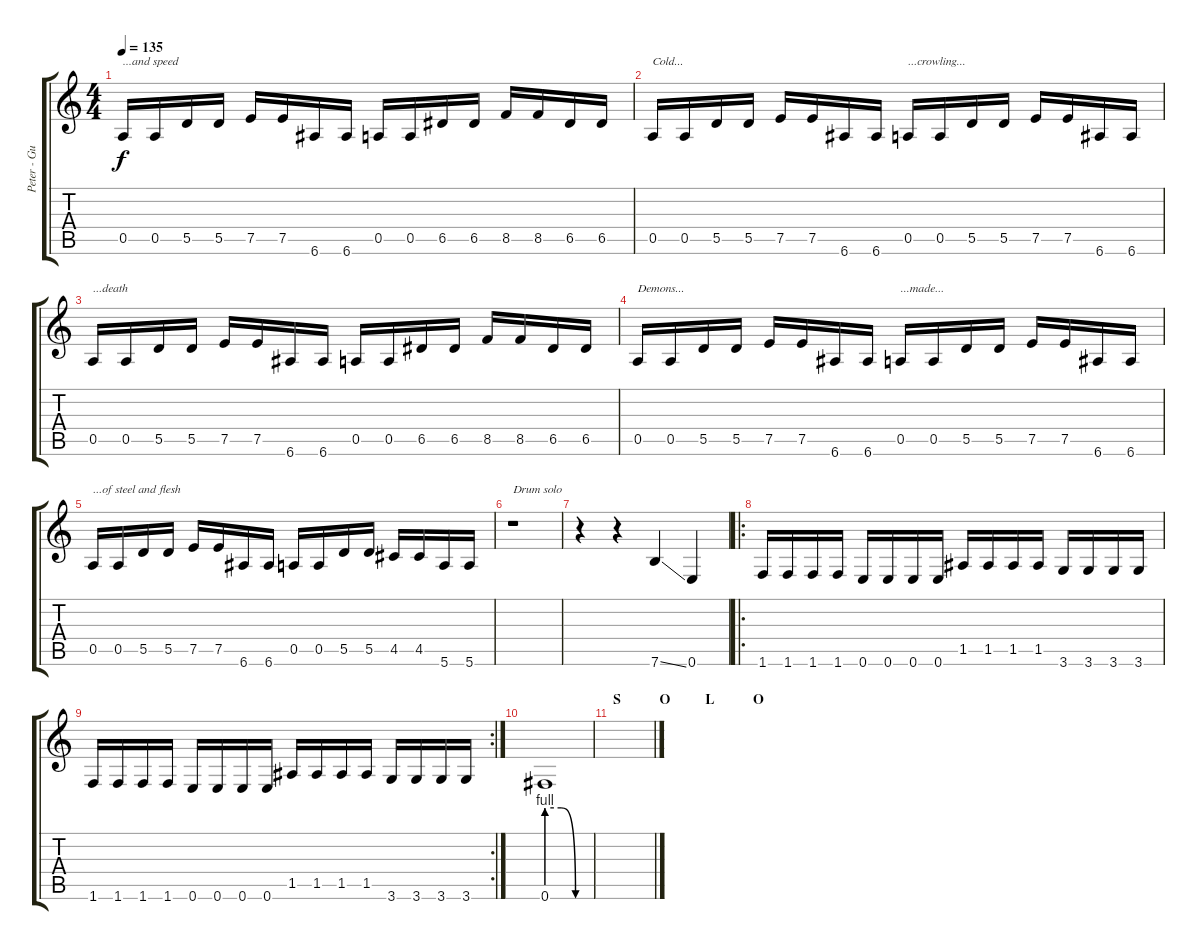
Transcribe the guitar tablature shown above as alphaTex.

\track ("Peter - Guitar" "Peter - Gu") {instrument distortionguitar}
\staff {score tabs}
\tuning (E4 B3 G3 D3 A2 E2) {hide}
\ts (4 4)
\tempo 135
\clef g2
\ks c
0.5.16{txt "...and speed" dy f} 0.5.16 5.5.16 5.5.16 7.5.16 7.5.16 6.6.16 6.6.16 0.5.16 0.5.16 6.5.16 6.5.16 8.5.16 8.5.16 6.5.16 6.5.16 |
0.5.16{txt "Cold..."} 0.5.16 5.5.16 5.5.16 7.5.16 7.5.16 6.6.16 6.6.16 0.5.16{txt "...crowling..."} 0.5.16 5.5.16 5.5.16 7.5.16 7.5.16 6.6.16 6.6.16 |
0.5.16{txt "...death"} 0.5.16 5.5.16 5.5.16 7.5.16 7.5.16 6.6.16 6.6.16 0.5.16 0.5.16 6.5.16 6.5.16 8.5.16 8.5.16 6.5.16 6.5.16 |
0.5.16{txt "Demons..."} 0.5.16 5.5.16 5.5.16 7.5.16 7.5.16 6.6.16 6.6.16 0.5.16{txt "...made..."} 0.5.16 5.5.16 5.5.16 7.5.16 7.5.16 6.6.16 6.6.16 |
0.5.16{txt "...of steel and flesh"} 0.5.16 5.5.16 5.5.16 7.5.16 7.5.16 6.6.16 6.6.16 0.5.16 0.5.16 5.5.16 5.5.16 4.5.16 4.5.16 5.6.16 5.6.16 |
r.1{txt "Drum solo"} |
r.4 r.4 7.6{ss}.4 0.6.4 |
\ro
1.6.16 1.6.16 1.6.16 1.6.16 0.6.16 0.6.16 0.6.16 0.6.16 1.5.16 1.5.16 1.5.16 1.5.16 3.6.16 3.6.16 3.6.16 3.6.16 |
\rc 2
1.6.16 1.6.16 1.6.16 1.6.16 0.6.16 0.6.16 0.6.16 0.6.16 1.5.16 1.5.16 1.5.16 1.5.16 3.6.16 3.6.16 3.6.16 3.6.16 |
0.6{be (custom 0 4 20 4 40 0 60 0)}.1 |
\section ("" "S           O          L           O")
